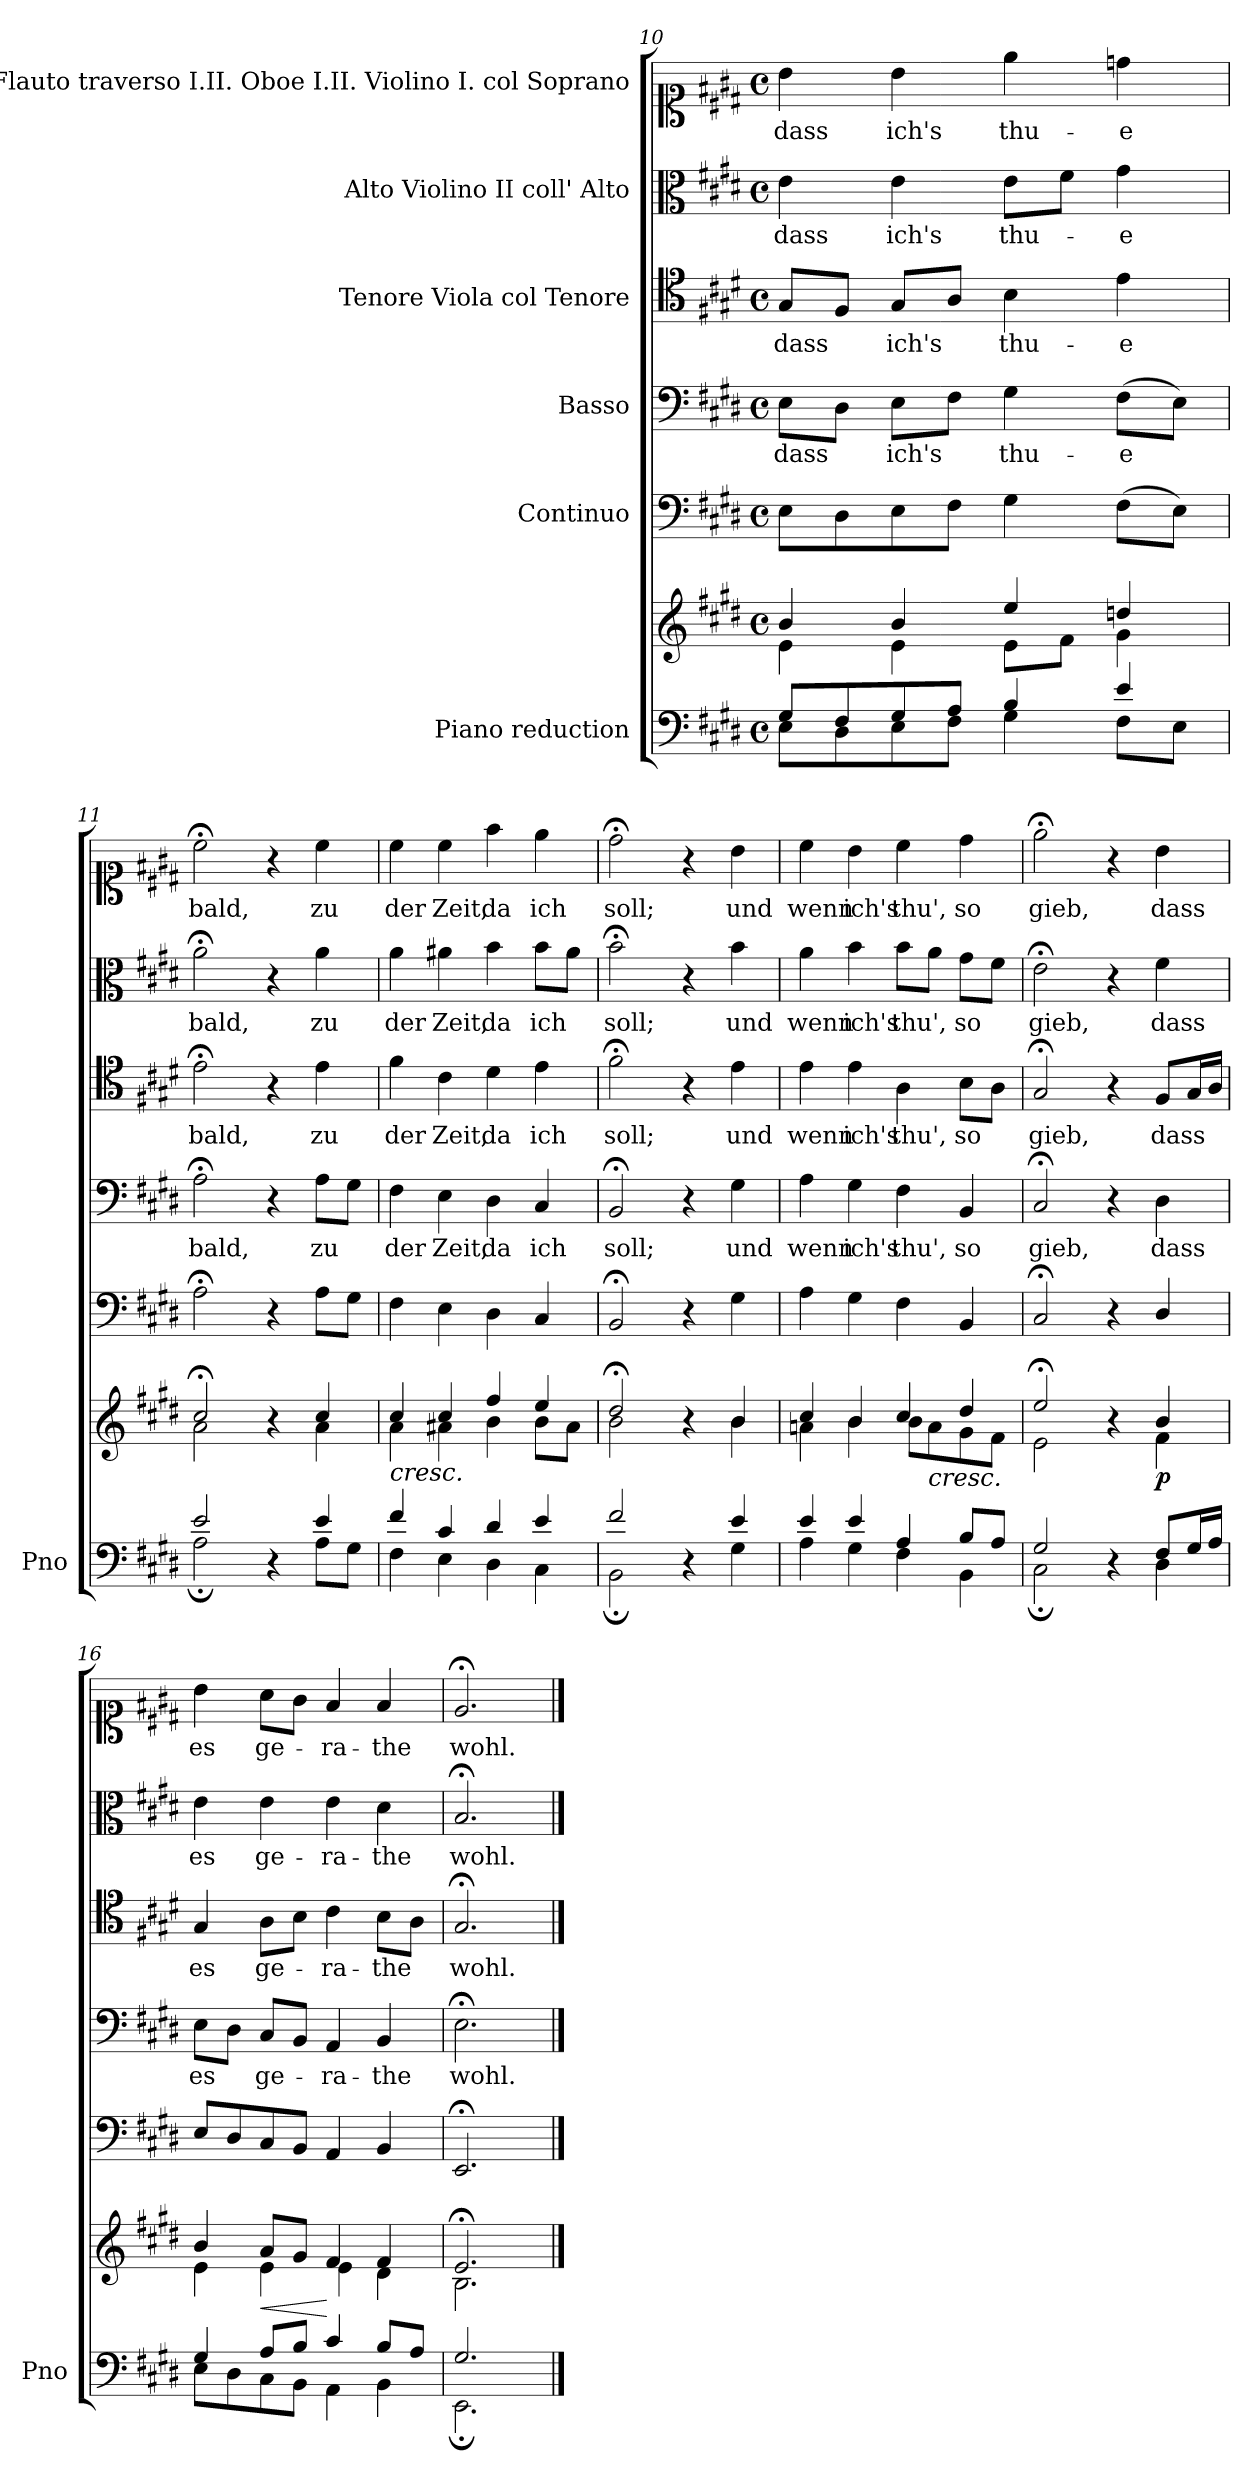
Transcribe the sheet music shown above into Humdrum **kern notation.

**kern	**kern	**dynam	**kern	**kern	**text	**kern	**text	**kern	**text	**kern	**text
*part6	*part6	*part6	*part5	*part4	*part4	*part3	*part3	*part2	*part2	*part1	*part1
*staff7	*staff6	*staff6/7	*staff5	*staff4	*staff4	*staff3	*staff3	*staff2	*staff2	*staff1	*staff1
*I"Piano reduction	*	*	*I"Continuo	*I"Basso	*	*I"Tenore Viola col Tenore	*	*I"Alto Violino II coll' Alto	*	*I"Soprano Flauto traverso I.II. Oboe I.II. Violino I. col Soprano	*
*I'Pno	*	*	*	*	*	*	*	*	*	*	*
*clefF4	*clefG2	*	*clefF4	*clefF4	*	*clefC4	*	*clefC3	*	*clefC1	*
*k[f#c#g#d#]	*k[f#c#g#d#]	*	*k[f#c#g#d#]	*k[f#c#g#d#]	*	*k[f#c#g#d#]	*	*k[f#c#g#d#]	*	*k[f#c#g#d#]	*
*M4/4	*M4/4	*	*M4/4	*M4/4	*	*M4/4	*	*M4/4	*	*M4/4	*
*met(c)	*met(c)	*	*met(c)	*met(c)	*	*met(c)	*	*met(c)	*	*met(c)	*
=10	=10	=10	=10	=10	=10	=10	=10	=10	=10	=10	=10
*^	*^	*	*	*	*	*	*	*	*	*	*
!	!	!	!	!	!	!	!LO:LY:b	!	!LO:LY:b	!	!LO:LY:b	!	!LO:LY:b
8G#/L	8E\L	4b/	4e\	.	8E\L	8E\L	dass	8G#/L	dass	4e\	dass	4b\	dass
8F#/	8D#\	.	.	.	8D#\	8D#\J	.	8F#/J	.	.	.	.	.
!	!	!	!	!	!	!	!LO:LY:b	!	!LO:LY:b	!	!LO:LY:b	!	!LO:LY:b
8G#/	8E\	4b/	4e\	.	8E\	8E\L	ich's	8G#/L	ich's	4e\	ich's	4b\	ich's
8A/J	8F#\J	.	.	.	8F#\J	8F#\J	.	8A/J	.	.	.	.	.
!	!	!	!	!	!	!	!LO:LY:b	!	!LO:LY:b	!	!LO:LY:b	!	!LO:LY:b
4B/	4G#\	4ee/	8e\L	.	4G#\	4G#\	thu-	4B\	thu-	8e\L	thu-	4ee\	thu-
.	.	.	8f#\J	.	.	.	.	.	.	8f#\J	.	.	.
!	!	!	!	!	!	!	!LO:LY:b	!	!LO:LY:b	!	!LO:LY:b	!	!LO:LY:b
4e/	8F#\L	4ddn/	4g#\	.	(8F#\L	(8F#\L	e	4e\	e	4g#\	-e	4ddn\	e
.	8E\J	.	.	.	8E\J)	8E\J)	.	.	.	.	.	.	.
=11	=11	=11	=11	=11	=11	=11	=11	=11	=11	=11	=11	=11	=11
!	!	!	!	!	!	!	!LO:LY:b	!	!LO:LY:b	!	!LO:LY:b	!	!LO:LY:b
2e/	2A;\	2cc#;</	2a\	.	2A;<\	2A;<\	bald,	2e;<\	bald,	2a;<\	bald,	2cc#;<\	bald,
4r	4ryy	4r	4ryy	.	4r	4r	.	4r	.	4r	.	4r	.
!	!	!	!	!	!	!	!LO:LY:b	!	!LO:LY:b	!	!LO:LY:b	!	!LO:LY:b
4e/	8A\L	4cc#/	4a\	.	8A\L	8A\L	zu	4e\	zu	4a\	zu	4cc#\	zu
.	8G#\J	.	.	.	8G#\J	8G#\J	.	.	.	.	.	.	.
=12	=12	=12	=12	=12	=12	=12	=12	=12	=12	=12	=12	=12	=12
!	!	!LO:TX:b:i:t=cresc.	!	!	!	!	!	!	!	!	!	!	!
!	!	!	!	!	!	!	!LO:LY:b	!	!LO:LY:b	!	!LO:LY:b	!	!LO:LY:b
4f#/	4F#\	4cc#/	4a\	.	4F#\	4F#\	der	4f#\	der	4a\	der	4cc#\	der
!	!	!	!	!	!	!	!LO:LY:b	!	!LO:LY:b	!	!LO:LY:b	!	!LO:LY:b
4c#/	4E\	4cc#/	4a#X\	.	4E\	4E\	Zeit,	4c#\	Zeit,	4a#X\	Zeit,	4cc#\	Zeit,
!	!	!	!	!	!	!	!LO:LY:b	!	!LO:LY:b	!	!LO:LY:b	!	!LO:LY:b
4d#/	4D#\	4ff#/	4b\	.	4D#\	4D#\	da	4d#\	da	4b\	da	4ff#\	da
!	!	!	!	!	!	!	!LO:LY:b	!	!LO:LY:b	!	!LO:LY:b	!	!LO:LY:b
4e/	4C#\	4ee/	8b\L	.	4C#/	4C#/	ich	4e\	ich	8b\L	ich	4ee\	ich
.	.	.	8a#\J	.	.	.	.	.	.	8a#\J	.	.	.
=13	=13	=13	=13	=13	=13	=13	=13	=13	=13	=13	=13	=13	=13
!	!	!	!	!	!	!	!LO:LY:b	!	!LO:LY:b	!	!LO:LY:b	!	!LO:LY:b
2f#/	2BB;\	2dd#;</	2b\	.	2BB;</	2BB;</	soll;	2f#;<\	soll;	2b;<\	soll;	2dd#;<\	soll;
4r	4ryy	4r	4ryy	.	4r	4r	.	4r	.	4r	.	4r	.
!	!	!	!	!	!	!	!LO:LY:b	!	!LO:LY:b	!	!LO:LY:b	!	!LO:LY:b
4e/	4G#\	4b/	4b\	.	4G#\	4G#\	und	4e\	und	4b\	und	4b\	und
!!LO:PB:g=z
=14	=14	=14	=14	=14	=14	=14	=14	=14	=14	=14	=14	=14	=14
!	!	!	!	!	!	!	!LO:LY:b	!	!LO:LY:b	!	!LO:LY:b	!	!LO:LY:b
4e/	4A\	4cc#/	4an\	.	4A\	4A\	wenn	4e\	wenn	4a\	wenn	4cc#\	wenn
!	!	!	!	!	!	!	!LO:LY:b	!	!LO:LY:b	!	!LO:LY:b	!	!LO:LY:b
4e/	4G#\	4b/	4b\	.	4G#\	4G#\	ich's	4e\	ich's	4b\	ich's	4b\	ich's
!	!	!	!	!	!	!	!LO:LY:b	!	!LO:LY:b	!	!LO:LY:b	!	!LO:LY:b
4A/	4F#\	4cc#/	8b\L	.	4F#\	4F#\	thu',	4A\	thu',	8b\L	thu',	4cc#\	thu',
!	!	!	!	!LO:HP:b	!	!	!	!	!	!	!	!	!
.	.	.	8a\	<	.	.	.	.	.	8a\J	.	.	.
!	!	!	!	!	!	!	!LO:LY:b	!	!LO:LY:b	!	!LO:LY:b	!	!LO:LY:b
8B/L	4BB\	4dd#/	8g#\	.	4BB/	4BB/	so	8B\L	so	8g#\L	so	4dd#\	so
8A/J	.	.	8f#\J	.	.	.	.	8A\J	.	8f#\J	.	.	.
=15	=15	=15	=15	=15	=15	=15	=15	=15	=15	=15	=15	=15	=15
!	!	!	!	!	!	!	!LO:LY:b	!	!LO:LY:b	!	!LO:LY:b	!	!LO:LY:b
2G#/	2C#;\	2ee;</	2e\	.	2C#;</	2C#;</	gieb,	2G#;</	gieb,	2e;<\	gieb,	2ee;<\	gieb,
4r	4ryy	4r	4ryy	.	4r	4r	.	4r	.	4r	.	4r	.
!	!	!	!	!LO:DY:b	!	!	!LO:LY:b	!	!LO:LY:b	!	!LO:LY:b	!	!LO:LY:b
8F#/L	4D#\	4b/	4f#\	p	4D#/	4D#\	dass	8F#/L	dass	4f#\	dass	4b\	dass
16G#/L	.	.	.	.	.	.	.	16G#/L	.	.	.	.	.
16A/JJ	.	.	.	.	.	.	.	16A/JJ	.	.	.	.	.
=16	=16	=16	=16	=16	=16	=16	=16	=16	=16	=16	=16	=16	=16
!	!	!	!	!	!	!	!LO:LY:b	!	!LO:LY:b	!	!LO:LY:b	!	!LO:LY:b
4G#/	8E\L	4b/	4e\	.	8E/L	8E\L	es	4G#/	es	4e\	es	4b\	es
.	8D#\	.	.	.	8D#/	8D#\J	.	.	.	.	.	.	.
!	!	!	!	!LO:HP:b	!	!	!LO:LY:b	!	!LO:LY:b	!	!LO:LY:b	!	!LO:LY:b
8A/L	8C#\	8a/L	4e\	<	8C#/	8C#/L	ge-	8A\L	ge-	4e\	ge-	8a\L	ge-
8B/J	8BB\J	8g#/J	.	.	8BB/J	8BB/J	.	8B\J	.	.	.	8g#\J	.
!	!	!	!	!	!	!	!LO:LY:b	!	!LO:LY:b	!	!LO:LY:b	!	!LO:LY:b
4c#/	4AA\	4f#/	4e\	[	4AA/	4AA/	-ra-	4c#\	-ra-	4e\	ra-	4f#/	-ra-
!	!	!	!	!	!	!	!LO:LY:b	!	!LO:LY:b	!	!LO:LY:b	!	!LO:LY:b
8B/L	4BB\	4f#/	4d#\	.	4BB/	4BB/	-the	8B\L	the	4d#\	the	4f#/	the
8A/J	.	.	.	.	.	.	.	8A\J	.	.	.	.	.
*v	*v	*	*	*	*	*	*	*	*	*	*	*	*
*	*v	*v	*	*	*	*	*	*	*	*	*	*
.	.	[	.	.	.	.	.	.	.	.	.
=17	=17	=17	=17	=17	=17	=17	=17	=17	=17	=17	=17
*^	*^	*	*	*	*	*	*	*	*	*	*
!	!	!	!	!	!	!	!LO:LY:b	!	!LO:LY:b	!	!LO:LY:b	!	!LO:LY:b
2.G#/	2.EE;\	2.e;</	2.B\	.	2.EE;</	2.E;<\	wohl.	2.G#;</	wohl.	2.B;</	wohl.	2.e;</	wohl.
*v	*v	*	*	*	*	*	*	*	*	*	*	*	*
*	*v	*v	*	*	*	*	*	*	*	*	*	*
==	==	==	==	==	==	==	==	==	==	==	==
*-	*-	*-	*-	*-	*-	*-	*-	*-	*-	*-	*-
